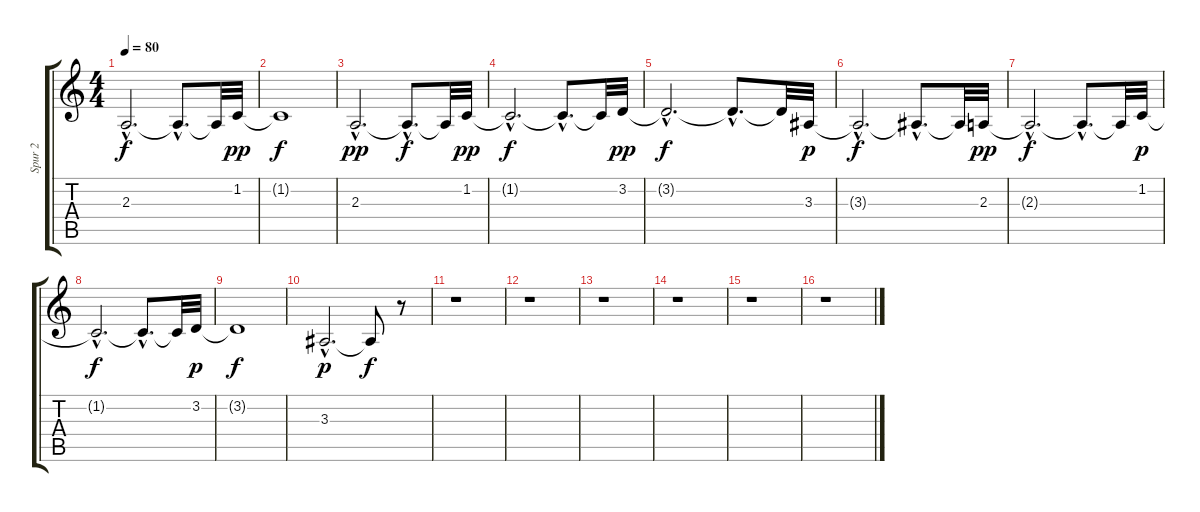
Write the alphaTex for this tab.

\track ("Spur 2" "Spur 2") {instrument stringensemble1}
\staff {score tabs}
\tuning (E4 B3 G3 D3 A2 E2) {hide}
\ts (4 4)
\tempo 80
\clef g2
\ks c
2.3{hac t}.2{d dy f} 2.3{hac t}.8{d} 2.3{t}.32 1.2.32{dy pp} |
1.2{t}.1{dy f} |
2.3{hac}.2{d dy pp} 2.3{hac t}.8{d dy f} 2.3{t}.32 1.2.32{dy pp} |
1.2{hac t}.2{d dy f} 1.2{hac t}.8{d} 1.2{t}.32 3.2.32{dy pp} |
3.2{hac t}.2{d dy f} 3.2{hac t}.8{d} 3.2{t}.32 3.3.32{dy p} |
3.3{hac t}.2{d dy f} 3.3{hac t}.8{d} 3.3{t}.32 2.3.32{dy pp} |
2.3{hac t}.2{d dy f} 2.3{hac t}.8{d} 2.3{t}.32 1.2.32{dy p} |
1.2{hac t}.2{d dy f} 1.2{hac t}.8{d} 1.2{t}.32 3.2.32{dy p} |
3.2{t}.1{dy f} |
3.3{hac}.2{d dy p} 3.3{t}.8{dy f} r.8 |
r.1 |
r.1 |
r.1 |
r.1 |
r.1 |
r.1
